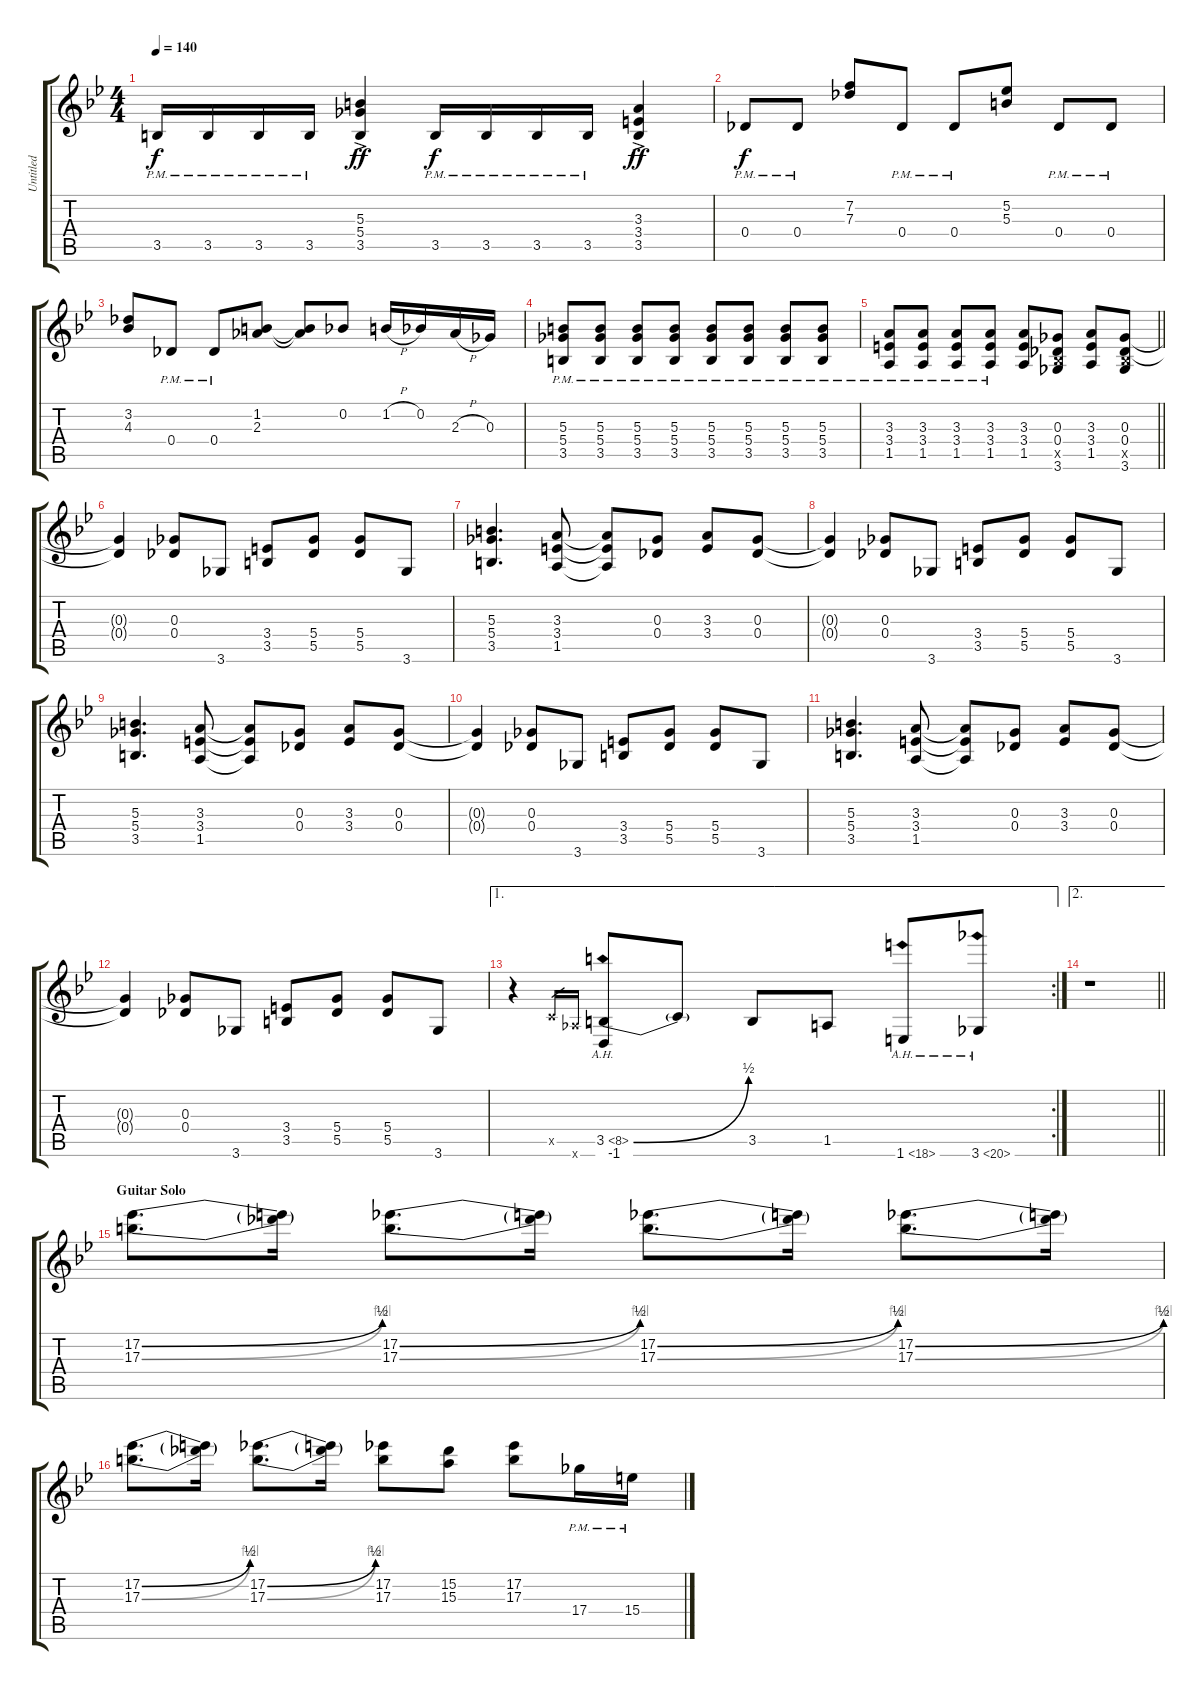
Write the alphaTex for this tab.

\track ("Untitled" "Untitled") {instrument distortionguitar}
\staff {score tabs}
\tuning (Eb4 Bb3 Gb3 Db3 Ab2 Eb2) {hide}
\ts (4 4)
\tempo 140
\clef g2
\ks bb
3.5{pm}.16{dy f} 3.5{pm}.16 3.5{pm}.16 3.5{pm}.16 (5.3{ac} 5.4{ac} 3.5{ac}).4{dy ff} 3.5{pm}.16{dy f} 3.5{pm}.16 3.5{pm}.16 3.5{pm}.16 (3.3{ac} 3.4{ac} 3.5{ac}).4{dy ff} |
0.4{pm}.8{dy f} 0.4{pm}.8 (7.2 7.3).8 0.4{pm}.8 0.4{pm}.8 (5.2 5.3).8 0.4{pm}.8 0.4{pm}.8 |
(3.2 4.3).8 0.4{pm}.8 0.4{pm}.8 (1.2 2.3).8 (1.2{t} 2.3{t}).8 0.2.8 1.2{h}.16 0.2.16 2.3{h}.16 0.3.16 |
(5.3{pm} 5.4{pm} 3.5{pm}).8 (5.3{pm} 5.4{pm} 3.5{pm}).8 (5.3{pm} 5.4{pm} 3.5{pm}).8 (5.3{pm} 5.4{pm} 3.5{pm}).8 (5.3{pm} 5.4{pm} 3.5{pm}).8 (5.3{pm} 5.4{pm} 3.5{pm}).8 (5.3{pm} 5.4{pm} 3.5{pm}).8 (5.3{pm} 5.4{pm} 3.5{pm}).8 |
\barLineRight lightlight
(3.3{pm} 3.4{pm} 1.5{pm}).8 (3.3{pm} 3.4{pm} 1.5{pm}).8 (3.3{pm} 3.4{pm} 1.5{pm}).8 (3.3{pm} 3.4{pm} 1.5{pm}).8 (3.3 3.4 1.5).8 (0.3 0.4 2.5{x} 3.6).8 (3.3 3.4 1.5).8 (0.3 0.4 2.5{x} 3.6).8 |
(0.3{t} 0.4{t}).4 (0.3 0.4).8 3.6.8 (3.4 3.5).8 (5.4 5.5).8 (5.4 5.5).8 3.6.8 |
(5.3 5.4 3.5).4{d} (3.3 3.4 1.5).8 (3.3{t} 3.4{t} 1.5{t}).8 (0.3 0.4).8 (3.3 3.4).8 (0.3 0.4).8 |
(0.3{t} 0.4{t}).4 (0.3 0.4).8 3.6.8 (3.4 3.5).8 (5.4 5.5).8 (5.4 5.5).8 3.6.8 |
(5.3 5.4 3.5).4{d} (3.3 3.4 1.5).8 (3.3{t} 3.4{t} 1.5{t}).8 (0.3 0.4).8 (3.3 3.4).8 (0.3 0.4).8 |
(0.3{t} 0.4{t}).4 (0.3 0.4).8 3.6.8 (3.4 3.5).8 (5.4 5.5).8 (5.4 5.5).8 3.6.8 |
(5.3 5.4 3.5).4{d} (3.3 3.4 1.5).8 (3.3{t} 3.4{t} 1.5{t}).8 (0.3 0.4).8 (3.3 3.4).8 (0.3 0.4).8 |
(0.3{t} 0.4{t}).4 (0.3 0.4).8 3.6.8 (3.4 3.5).8 (5.4 5.5).8 (5.4 5.5).8 3.6.8 |
\ae 1
\rc 2
r.4 4.5{x}.16{gr} 5.6{x}.16{gr} (3.5{be (bend 0 0 60 2) ah 5} -1.6).8 3.5{t}.8 3.5.8 1.5.8 1.6{ah 17}.8 3.6{ah 17}.8 |
\ae 2
\barLineRight lightlight
r.1 |
\section ("" "Guitar Solo")
(17.2{be (bend 0 0 60 2)} 17.3{be (bend 0 0 60 4)}).8{d} (17.2{t} 17.3{t}).16 (17.2{be (bend 0 0 60 2)} 17.3{be (bend 0 0 60 4)}).8{d} (17.2{t} 17.3{t}).16 (17.2{be (bend 0 0 60 2)} 17.3{be (bend 0 0 60 4)}).8{d} (17.2{t} 17.3{t}).16 (17.2{be (bend 0 0 60 2)} 17.3{be (bend 0 0 60 4)}).8{d} (17.2{t} 17.3{t}).16 |
(17.2{be (bend 0 0 60 2)} 17.3{be (bend 0 0 60 4)}).8{d} (17.2{t} 17.3{t}).16 (17.2{be (bend 0 0 60 2)} 17.3{be (bend 0 0 60 4)}).8{d} (17.2{t} 17.3{t}).16 (17.2 17.3).8 (15.2 15.3).8 (17.2 17.3).8 17.4{pm}.16 15.4{pm}.16
